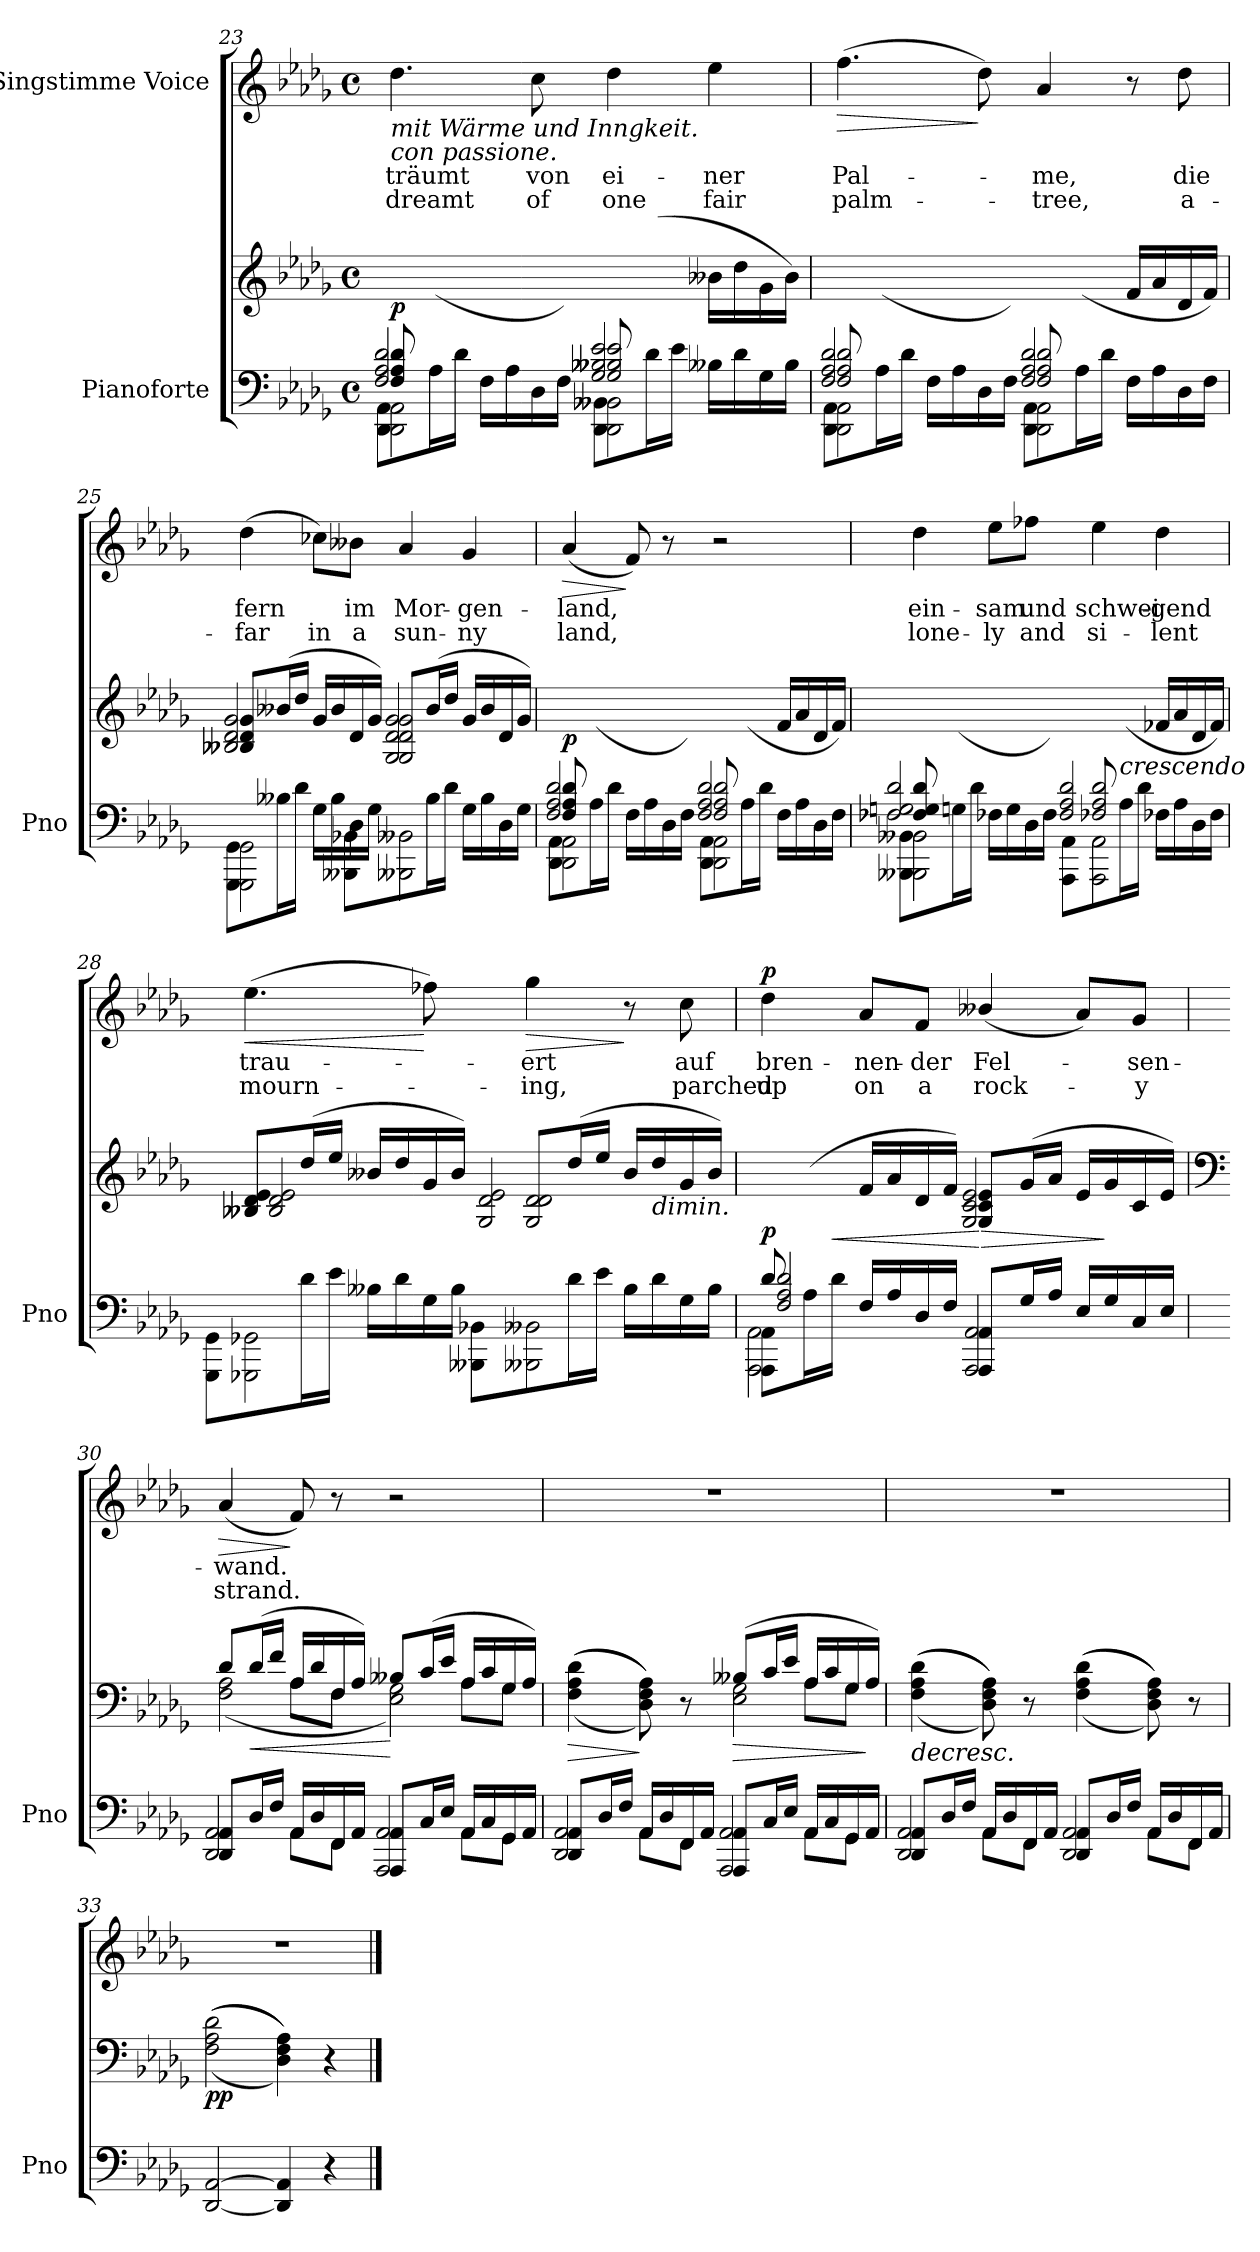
**kern	**kern	**dynam	**kern	**text	**text	**dynam
*part2	*part2	*part2	*part1	*part1	*part1	*part1
*staff3	*staff2	*staff2/3	*staff1	*staff1	*staff1	*staff1
*I"Pianoforte	*	*	*I"Singstimme Voice	*	*	*
*I'Pno	*	*	*	*	*	*
*clefF4	*clefG2	*	*clefG2	*	*	*
*k[b-e-a-d-g-]	*k[b-e-a-d-g-]	*	*k[b-e-a-d-g-]	*	*	*
*M4/4	*M4/4	*	*M4/4	*	*	*
*met(c)	*met(c)	*	*met(c)	*	*	*
=23	=23	=23	=23	=23	=23	=23
!	!	!	!LO:TX:b:i:t=mit Wärme und Inngkeit.	!	!	!
!	!	!	!LO:TX:b:i:t=con passione.	!	!	!
!LO:N:n=1:head=open	!	!	!	!	!	!
!LO:N:n=2:head=open	!	!	!	!	!	!
!LO:N:n=3:head=open	!	!LO:DY:b	!	!LO:LY:b	!LO:LY:b	!
*^	*	*	*	*	*	*
*	*^	*	*	*	*	*	*
*	*	*^	*	*	*	*	*	*
8F/ 8A-/ 8d-/L	2DD-\ 2AA-\	8DD-\ 8AA-\L	2F/ 2A-/ 2d-/	8ryy	p	4.dd-\	träumt	dreamt	.
4.ryy	.	16A-\L	.	(16a-\L	.	.	.	.	.
.	.	16d-\JJ	.	16dd-\JJ	.	.	.	.	.
.	.	16F\LL	.	16f/LL	.	.	.	.	.
.	.	16A-\	.	16a-/	.	.	.	.	.
!	!	!	!	!	!	!	!LO:LY:b	!LO:LY:b	!
.	.	16D-\	.	16d-/	.	8cc\	von	of	.
.	.	16F\JJ	.	16f/JJ)	.	.	.	.	.
!LO:N:n=1:head=open	!	!	!	!	!	!	!	!	!
!LO:N:n=2:head=open	!	!	!	!	!	!	!	!	!
!LO:N:n=3:head=open	!	!	!	!	!	!	!LO:LY:b	!LO:LY:b	!
8G-/ 8B--X/ 8e-/L	2DD-\ 2BB--X\	8DD-\ 8BB--\L	2G-/ 2B--/ 2e-/	8ryy	.	4dd-\	ei-	one	.
4.ryy	.	16d-\L	.	(16dd-\L	.	.	.	.	.
.	.	16e-\JJ	.	16ee-\JJ	.	.	.	.	.
!	!	!	!	!	!	!	!LO:LY:b	!LO:LY:b	!
.	.	16B--X\LL	.	16b--X\LL	.	4ee-\	-ner	fair	.
.	.	16d-\	.	16dd-\	.	.	.	.	.
.	.	16G-\	.	16g-\	.	.	.	.	.
.	.	16B--\JJ	.	16b--\JJ)	.	.	.	.	.
=24	=24	=24	=24	=24	=24	=24	=24	=24	=24
!LO:N:n=1:head=open	!	!	!	!	!	!	!	!	!
!LO:N:n=2:head=open	!	!	!	!	!	!	!	!	!
!LO:N:n=3:head=open	!	!	!	!	!	!	!LO:LY:b	!LO:LY:b	!LO:HP:b
8F/ 8A-/ 8d-/L	2DD-\ 2AA-\	8DD-\ 8AA-\L	2F/ 2A-/ 2d-/	8ryy	.	(4.ff\	Pal-	palm-	>
4.ryy	.	16A-\L	.	(16a-\L	.	.	.	.	.
.	.	16d-\JJ	.	16dd-\JJ	.	.	.	.	.
.	.	16F\LL	.	16f/LL	.	.	.	.	.
.	.	16A-\	.	16a-/	.	.	.	.	.
.	.	16D-\	.	16d-/	.	8dd-\)	.	.	]
.	.	16F\JJ	.	16f/JJ)	.	.	.	.	.
!LO:N:n=1:head=open	!	!	!	!	!	!	!	!	!
!LO:N:n=2:head=open	!	!	!	!	!	!	!	!	!
!LO:N:n=3:head=open	!	!	!	!	!	!	!LO:LY:b	!LO:LY:b	!
8F/ 8A-/ 8d-/L	2DD-\ 2AA-\	8DD-\ 8AA-\L	2F/ 2A-/ 2d-/	8ryy	.	4a-/	-me,	-tree,	.
4.ryy	.	16A-\L	.	(16a-\L	.	.	.	.	.
.	.	16d-\JJ	.	16dd-\JJ	.	.	.	.	.
.	.	16F\LL	.	16f/LL	.	8r	.	.	.
.	.	16A-\	.	16a-/	.	.	.	.	.
!	!	!	!	!	!	!	!LO:LY:b	!LO:LY:b	!
.	.	16D-\	.	16d-/	.	8dd-\	die	a-	.
.	.	16F\JJ	.	16f/JJ)	.	.	.	.	.
*	*	*v	*v	*	*	*	*	*	*
!!LO:LB:g=z
=25	=25	=25	=25	=25	=25	=25	=25	=25
!	!	!	!LO:N:n=1:head=open	!	!	!	!	!
!	!	!	!LO:N:n=2:head=open	!	!	!	!	!
!	!	!	!LO:N:n=3:head=open	!	!	!LO:LY:b	!LO:LY:b	!
*	*v	*v	*^	*	*	*	*	*
2GGG-\ 2GG-\	8GGG-\ 8GG-\L	8B--X/ 8d-/ 8g-/L	2B--/ 2d-/ 2g-/	.	(4dd-\	fern	-far	.
.	16B--X\L	(>16b--X/L	.	.	.	.	.	.
.	16d-\JJ	16dd-/JJ	.	.	.	.	.	.
!	!	!	!	!	!	!	!LO:LY:b	!
.	16G-\LL	16g-/LL	.	.	8cc-X\L)	.	in	.
.	16B--\	16b--/	.	.	.	.	.	.
!	!	!	!	!	!	!LO:LY:b	!LO:LY:b	!
.	16D-\	16d-/	.	.	8b--X\J	im	a	.
.	16G-\JJ	16g-/JJ)	.	.	.	.	.	.
!	!	!LO:N:n=1:head=open	!	!	!	!	!	!
!	!	!LO:N:n=2:head=open	!	!	!	!	!	!
!	!	!LO:N:n=3:head=open	!	!	!	!LO:LY:b	!LO:LY:b	!
2BBB--X\ 2BB--X\	8BBB--\ 8BB-X\L	8G-/ 8d-/ 8g-/L	2G-/ 2d-/ 2g-/	.	4a-/	Mor-	sun-	.
.	16B--\L	(>16b--/L	.	.	.	.	.	.
.	16d-\JJ	16dd-/JJ	.	.	.	.	.	.
!	!	!	!	!	!	!LO:LY:b	!LO:LY:b	!
.	16G-\LL	16g-/LL	.	.	4g-/	-gen-	-ny	.
.	16B--\	16b--/	.	.	.	.	.	.
.	16D-\	16d-/	.	.	.	.	.	.
.	16G-\JJ	16g-/JJ)	.	.	.	.	.	.
*	*	*v	*v	*	*	*	*	*
=26	=26	=26	=26	=26	=26	=26	=26
!LO:N:n=1:head=open	!	!	!	!	!	!	!
!LO:N:n=2:head=open	!	!	!	!	!	!	!
!LO:N:n=3:head=open	!	!	!LO:DY:b	!	!LO:LY:b	!LO:LY:b	!LO:HP:b
*^	*^	*	*	*	*	*	*
8F/ 8A-/ 8d-/L	2DD-\ 2AA-\	8DD-\ 8AA-\L	2F/ 2A-/ 2d-/	8ryy	p	(4a-/	-land,	land,	>
4.ryy	.	16A-\L	.	(16a-\L	.	.	.	.	.
.	.	16d-\JJ	.	16dd-\JJ	.	.	.	.	.
.	.	16F\LL	.	16f/LL	.	8f/)	.	.	]
.	.	16A-\	.	16a-/	.	.	.	.	.
.	.	16D-\	.	16d-/	.	8r	.	.	.
.	.	16F\JJ	.	16f/JJ)	.	.	.	.	.
!LO:N:n=1:head=open	!	!	!	!	!	!	!	!	!
!LO:N:n=2:head=open	!	!	!	!	!	!	!	!	!
!LO:N:n=3:head=open	!	!	!	!	!	!	!	!	!
8F/ 8A-/ 8d-/L	2DD-\ 2AA-\	8DD-\ 8AA-\L	2F/ 2A-/ 2d-/	8ryy	.	2r	.	.	.
4.ryy	.	16A-\L	.	(16a-\L	.	.	.	.	.
.	.	16d-\JJ	.	16dd-\JJ	.	.	.	.	.
.	.	16F\LL	.	16f/LL	.	.	.	.	.
.	.	16A-\	.	16a-/	.	.	.	.	.
.	.	16D-\	.	16d-/	.	.	.	.	.
.	.	16F\JJ	.	16f/JJ)	.	.	.	.	.
!!LO:LB:g=z
=27	=27	=27	=27	=27	=27	=27	=27	=27	=27
!	!	!	!	!	!	!	!LO:LY:b	!LO:LY:b	!
8F-X/ 8Gn/ 8d-/L	2BBB-\ 2BB-\	8BBB--X\ 8BB--X\L	2F-/ 2G/ 2d-/	8ryy	.	4dd-\	ein-	lone-	.
4.ryy	.	16Gn\L	.	(16gn\L	.	.	.	.	.
.	.	16d-\JJ	.	16dd-\JJ	.	.	.	.	.
!	!	!	!	!	!	!	!LO:LY:b	!LO:LY:b	!
.	.	16F-X\LL	.	16f-X/LL	.	8ee-\L	-sam	-ly	.
.	.	16G\	.	16g/	.	.	.	.	.
!	!	!	!	!	!	!	!LO:LY:b	!LO:LY:b	!
.	.	16D-\	.	16d-/	.	8ff-X\J	und	and	.
.	.	16F-\JJ	.	16f-/JJ)	.	.	.	.	.
!LO:N:n=1:head=open	!	!	!	!	!	!	!	!	!
!LO:N:n=2:head=open	!	!	!	!	!	!	!	!	!
!LO:N:n=3:head=open	!	!	!	!	!	!	!LO:LY:b	!LO:LY:b	!
8F-X/ 8A-/ 8d-/L	2AAA-\ 2AA-\	8AAA-\ 8AA-\L	2F-/ 2A-/ 2d-/	8ryy	.	4ee-\	schwei-	si-	.
!	!	!	!	!LO:TX:b:i:t=crescendo	!	!	!	!	!
4.ryy	.	16A-\L	.	(16a-\L	.	.	.	.	.
.	.	16d-\JJ	.	16dd-\JJ	.	.	.	.	.
!	!	!	!	!	!	!	!LO:LY:b	!LO:LY:b	!
.	.	16F-X\LL	.	16f-X/LL	.	4dd-\	-gend	-lent	.
.	.	16A-\	.	16a-/	.	.	.	.	.
.	.	16D-\	.	16d-/	.	.	.	.	.
.	.	16F-\JJ	.	16f-/JJ)	.	.	.	.	.
*	*	*v	*v	*	*	*	*	*	*
=28	=28	=28	=28	=28	=28	=28	=28	=28
!	!	!	!LO:N:n=1:head=open	!	!	!	!	!
!	!	!	!LO:N:n=2:head=open	!	!	!	!	!
!	!	!	!LO:N:n=3:head=open	!	!	!LO:LY:b	!LO:LY:b	!LO:HP:b
*	*v	*v	*^	*	*	*	*	*
2GGG-X\ 2GG-X\	8GGG-\ 8GG-\L	8B--X/ 8d-/ 8e-/L	2B--/ 2d-/ 2e-/	.	(4.ee-\	trau-	mourn-	<
.	16d-\L	(>16dd-/L	.	.	.	.	.	.
.	16e-\JJ	16ee-/JJ	.	.	.	.	.	.
.	16B--X\LL	16b--X/LL	.	.	.	.	.	.
.	16d-\	16dd-/	.	.	.	.	.	.
.	16G-\	16g-/	.	.	8ff-X\)	.	.	[
.	16B--\JJ	16b--/JJ)	.	.	.	.	.	.
!	!	!LO:N:n=1:head=open	!	!	!	!	!	!
!	!	!LO:N:n=2:head=open	!	!	!	!	!	!
!	!	!LO:N:n=3:head=open	!	!	!	!LO:LY:b	!LO:LY:b	!LO:HP:b
2BBB--X\ 2BB--X\	8BBB--\ 8BB-X\L	8G-/ 8d-/ 8d-/L	2G-/ 2d-/ 2e-/	.	4gg-\	-ert	-ing,	>
.	16d-\L	(>16dd-/L	.	.	.	.	.	.
.	16e-\JJ	16ee-/JJ	.	.	.	.	.	.
.	16B--\LL	16b--/LL	.	.	8r	.	.	]
!	!	!LO:TX:b:i:t=dimin.	!	!	!	!	!	!
.	16d-\	16dd-/	.	.	.	.	.	.
!	!	!	!	!	!	!LO:LY:b	!LO:LY:b	!
.	16G-\	16g-/	.	.	8cc\	auf	parched	.
.	16B--\JJ	16b--/JJ)	.	.	.	.	.	.
!!LO:LB:g=z
=29	=29	=29	=29	=29	=29	=29	=29	=29
*^	*^	*	*	*	*	*	*	*
!	!	!	!	!	!	!LO:DY:b	!	!LO:LY:b	!LO:LY:b	!LO:DY:a
8d-/L	2F/ 2A-/ 2d-/	8AAA-\ 8AA-\L	2AAA-\ 2AA-\	8ryy	2ryy	p	4dd-\	bren-	up	p
2..ryy	.	16A-\L	.	(16a-\L	.	.	.	.	.	.
!	!	!	!	!	!	!LO:HP:b	!	!	!	!
.	.	16d-\JJ	.	16dd-\JJ	.	<	.	.	.	.
!	!	!	!	!	!	!	!	!LO:LY:b	!LO:LY:b	!
.	.	16F/LL	.	16f/LL	.	.	8a-/L	-nen-	on	.
.	.	16A-/	.	16a-/	.	.	.	.	.	.
!	!	!	!	!	!	!	!	!LO:LY:b	!LO:LY:b	!
.	.	16D-/	.	16d-/	.	.	8f/J	-der	a	.
.	.	16F/JJ	.	16f/JJ)	.	.	.	.	.	.
!	!	!	!	!	!	!LO:HP:n=1:b	!	!LO:LY:b	!LO:LY:b	!
.	2ryy	8AAA-/ 8AA-/L	2AAA-/ 2AA-/	8G-/ 8c/ 8e-/L	2G-/ 2c/ 2e-/	[ >	(4b--X/	Fel-	rock-	.
.	.	16G-/L	.	(16g-/L	.	.	.	.	.	.
.	.	16A-/JJ	.	16a-/JJ	.	.	.	.	.	.
.	.	16E-/LL	.	16e-/LL	.	.	8a-/L)	.	.	.
.	.	16G-/	.	16g-/	.	]	.	.	.	.
!	!	!	!	!	!	!	!	!LO:LY:b	!LO:LY:b	!
.	.	16C/	.	16c/	.	.	8g-/J	-sen-	-y	.
.	.	16E-/JJ	.	16e-/JJ)	.	.	.	.	.	.
*v	*v	*v	*v	*	*	*	*	*	*	*
*	*v	*v	*	*	*	*	*
=30	=30	=30	=30	=30	=30	=30
*	*clefF4	*	*	*	*	*
*^	*^	*	*	*	*	*
*	*^	*	*^	*	*	*	*	*
!	!	!	!	!	!	!	!	!LO:LY:b	!LO:LY:b	!LO:HP:b
8DD-/ 8AA-/L	4ryy	2DD-/ 2AA-/	8d-/L	(2F\ 2A-\	4ryy	.	(4a-/	-wand.	strand.	>
!	!	!	!	!	!	!LO:HP:b	!	!	!	!
16D-/L	.	.	(16d-/L	.	.	<	.	.	.	.
16F/JJ	.	.	16f/JJ	.	.	.	.	.	.	.
16AA-/LL	8AA-\L	.	16A-/LL	.	8A-\L	.	8f/)	.	.	]
16D-/	.	.	16d-/	.	.	.	.	.	.	.
16FF/	8FF\J	.	16F/	.	8F\J	.	8r	.	.	.
16AA-/JJ	.	.	16A-/JJ)	.	.	.	.	.	.	.
8AAA-/ 8AA-/L	4ryy	2AAA-/ 2AA-/	8B--X/L	2E-\ 2G-\)	4ryy	[	2r	.	.	.
16C/L	.	.	(16c/L	.	.	.	.	.	.	.
16E-/JJ	.	.	16e-/JJ	.	.	.	.	.	.	.
16AA-/LL	8AA-\L	.	16A-/LL	.	8A-\L	.	.	.	.	.
16C/	.	.	16c/	.	.	.	.	.	.	.
16GG-/	8GG-\J	.	16G-/	.	8G-\J	.	.	.	.	.
16AA-/JJ	.	.	16A-/JJ)	.	.	.	.	.	.	.
!!LO:LB:g=z
=31	=31	=31	=31	=31	=31	=31	=31	=31	=31	=31
!	!	!	!	!	!	!LO:HP:b	!	!	!	!
8DD-/ 8AA-/L	4ryy	2DD-/ 2AA-/	(<(>(4F\ 4A-\ 4d-\	2ryy	2.ryy	>	1r	.	.	.
16D-/L	.	.	.	.	.	.	.	.	.	.
16F/JJ	.	.	.	.	.	.	.	.	.	.
16AA-/LL	8AA-\L	.	8D-\ 8F\ 8A-\)))	.	.	]	.	.	.	.
16D-/	.	.	.	.	.	.	.	.	.	.
16FF/	8FF\J	.	8r	.	.	.	.	.	.	.
16AA-/JJ	.	.	.	.	.	.	.	.	.	.
!	!	!	!	!	!	!LO:HP:b	!	!	!	!
8AAA-/ 8AA-/L	4ryy	2AAA-/ 2AA-/	(8B--X/L	2E-\ 2G-\	.	>	.	.	.	.
16C/L	.	.	16c/L	.	.	.	.	.	.	.
16E-/JJ	.	.	16e-/JJ	.	.	.	.	.	.	.
16AA-/LL	8AA-\L	.	16A-/LL	.	8A-\L	.	.	.	.	.
16C/	.	.	16c/	.	.	.	.	.	.	.
16GG-/	8GG-\J	.	16G-/	.	8G-\J	.	.	.	.	.
16AA-/JJ	.	.	16A-/JJ)	.	.	]	.	.	.	.
*	*	*	*v	*v	*v	*	*	*	*	*
=32	=32	=32	=32	=32	=32	=32	=32	=32
!	!	!	!LO:TX:b:i:t=decresc.	!	!	!	!	!
8DD-/ 8AA-/L	4ryy	2DD-/ 2AA-/	(((<4F\ 4A-\ 4d-\	.	1r	.	.	.
16D-/L	.	.	.	.	.	.	.	.
16F/JJ	.	.	.	.	.	.	.	.
16AA-/LL	8AA-\L	.	8D-\ 8F\ 8A-\)))	.	.	.	.	.
16D-/	.	.	.	.	.	.	.	.
16FF/	8FF\J	.	8r	.	.	.	.	.
16AA-/JJ	.	.	.	.	.	.	.	.
8DD-/ 8AA-/L	4ryy	2DD-/ 2AA-/	(((<4F\ 4A-\ 4d-\	.	.	.	.	.
16D-/L	.	.	.	.	.	.	.	.
16F/JJ	.	.	.	.	.	.	.	.
16AA-/LL	8AA-\L	.	8D-\ 8F\ 8A-\)))	.	.	.	.	.
16D-/	.	.	.	.	.	.	.	.
16FF/	8FF\J	.	8r	.	.	.	.	.
16AA-/JJ	.	.	.	.	.	.	.	.
*v	*v	*v	*	*	*	*	*	*
=33	=33	=33	=33	=33	=33	=33
!	!	!LO:DY:b	!	!	!	!
[2DD-/ [2AA-/	(<((2F\ 2A-\ 2d-\	pp	1r	.	.	.
4DD-/] 4AA-/]	4D-\ 4F\ 4A-\)))	.	.	.	.	.
4r	4r	.	.	.	.	.
==	==	==	==	==	==	==
*-	*-	*-	*-	*-	*-	*-
